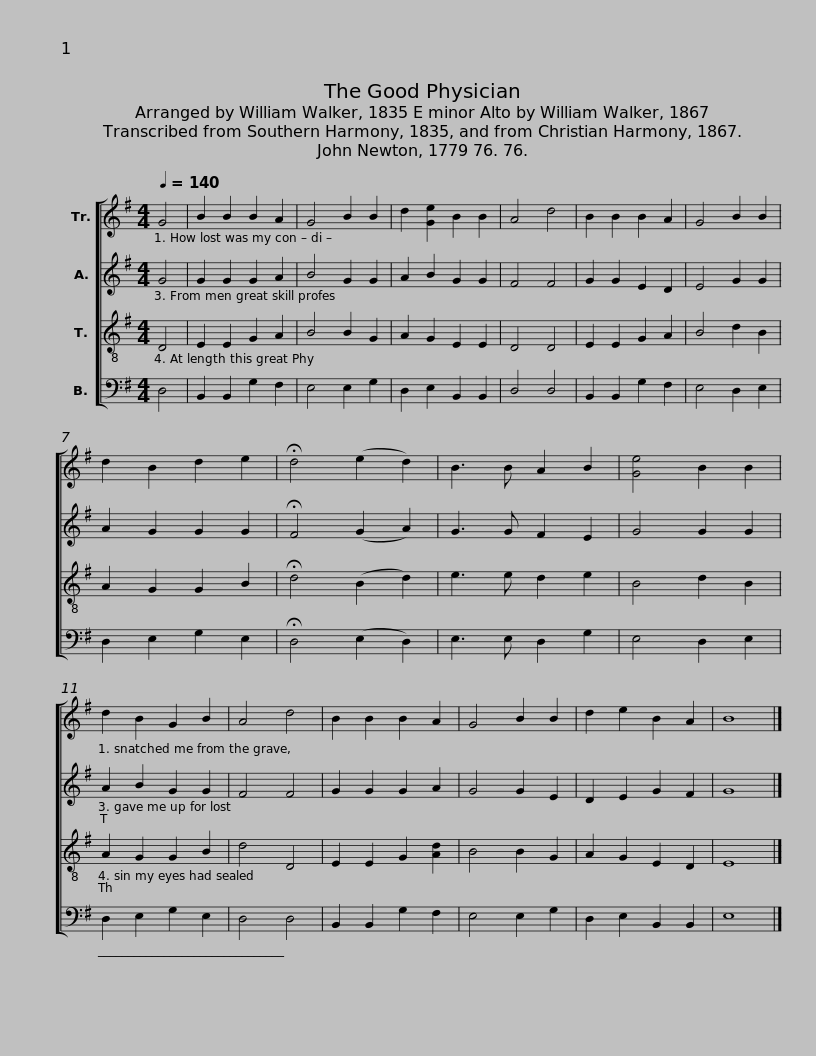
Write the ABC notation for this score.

X:1
%%score [ 1 2 3 4 ]
L:1/8
Q:1/4=140
M:4/4
I:linebreak $
K:G
V:1 treble
V:2 treble
V:3 treble-8
V:4 bass
V:1
 G4 | B2 B2 B2 A2 | G4 B2 B2 | d2 [Ge]2 B2 B2 | A4 d4 | %5
 B2 B2 B2 A2 | G4 B2 B2 | d2 B2 d2 e2 | !fermata!d4 (e2 d2) | B3 B A2 B2 | %10
 [Ge]4 B2 B2 |$ d2 B2 G2 B2 | A4 d4 | B2 B2 B2 A2 | G4 B2 B2 | %15
 d2 e2 B2 A2 | B8 |] %17
V:2
 G4 | G2 G2 G2 A2 | B4 G2 G2 | A2 B2 G2 G2 | F4 F4 | %5
 G2 G2 E2 D2 | E4 G2 G2 | A2 G2 G2 G2 | !fermata!F4 (G2 A2) | G3 G F2 E2 | %10
 G4 G2 G2 |$ A2 B2 G2 G2 | F4 F4 | G2 G2 G2 A2 | G4 G2 E2 | %15
 D2 E2 G2 F2 | G8 |] %17
V:3
 D4 | E2 E2 G2 A2 | B4 B2 G2 | A2 G2 E2 E2 | D4 D4 | %5
 E2 E2 G2 A2 | B4 d2 B2 | A2 G2 G2 B2 | !fermata!d4 (B2 d2) | e3 e d2 e2 | %10
 B4 d2 B2 |$ A2 G2 G2 B2 | d4 D4 | E2 E2 G2 [Ad]2 | B4 B2 G2 | %15
 A2 G2 E2 D2 | E8 |] %17
V:4
 D,4 | B,,2 B,,2 G,2 F,2 | E,4 E,2 G,2 | D,2 E,2 B,,2 B,,2 | D,4 D,4 | %5
 B,,2 B,,2 G,2 F,2 | E,4 D,2 E,2 | D,2 E,2 G,2 E,2 | !fermata!D,4 (E,2 D,2) | E,3 E, D,2 G,2 | %10
 E,4 D,2 E,2 |$ D,2 E,2 G,2 E,2 | D,4 D,4 | B,,2 B,,2 G,2 F,2 | E,4 E,2 G,2 | %15
 D,2 E,2 B,,2 B,,2 | E,8 |] %17
